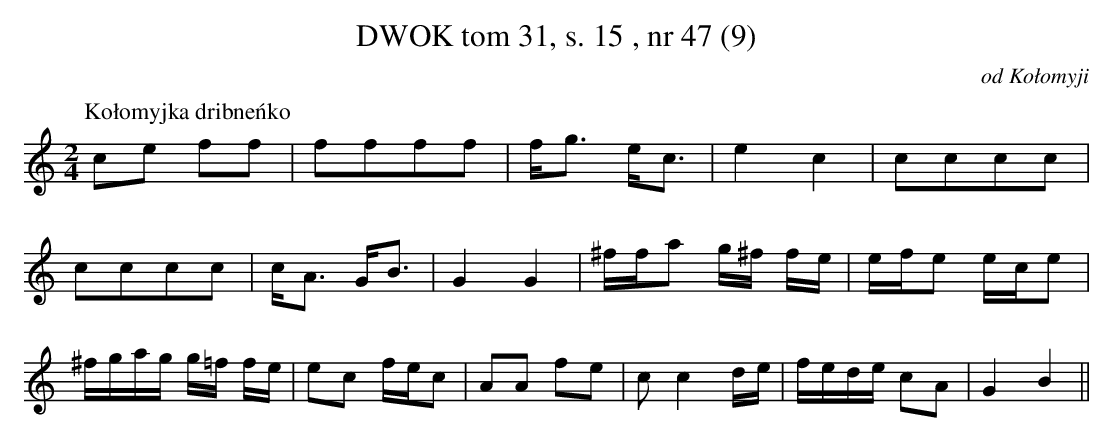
X:1
T: DWOK tom 31, s. 15 , nr 47 (9)
O: od Kołomyji
L:1/16
M:2/4
K:C
P:Kołomyjka dribneńko
c2e2 f2f2|f2f2f2f2|fg3 ec3|e4c4|c2c2c2c2|
c2c2c2c2|cA3 GB3|G4G4|^ffa2 g^f fe|efe2 ece2|
^fgag g=f fe|e2c2 fec2|A2A2 f2e2|c2c4de|fede c2A2|G4B4||
